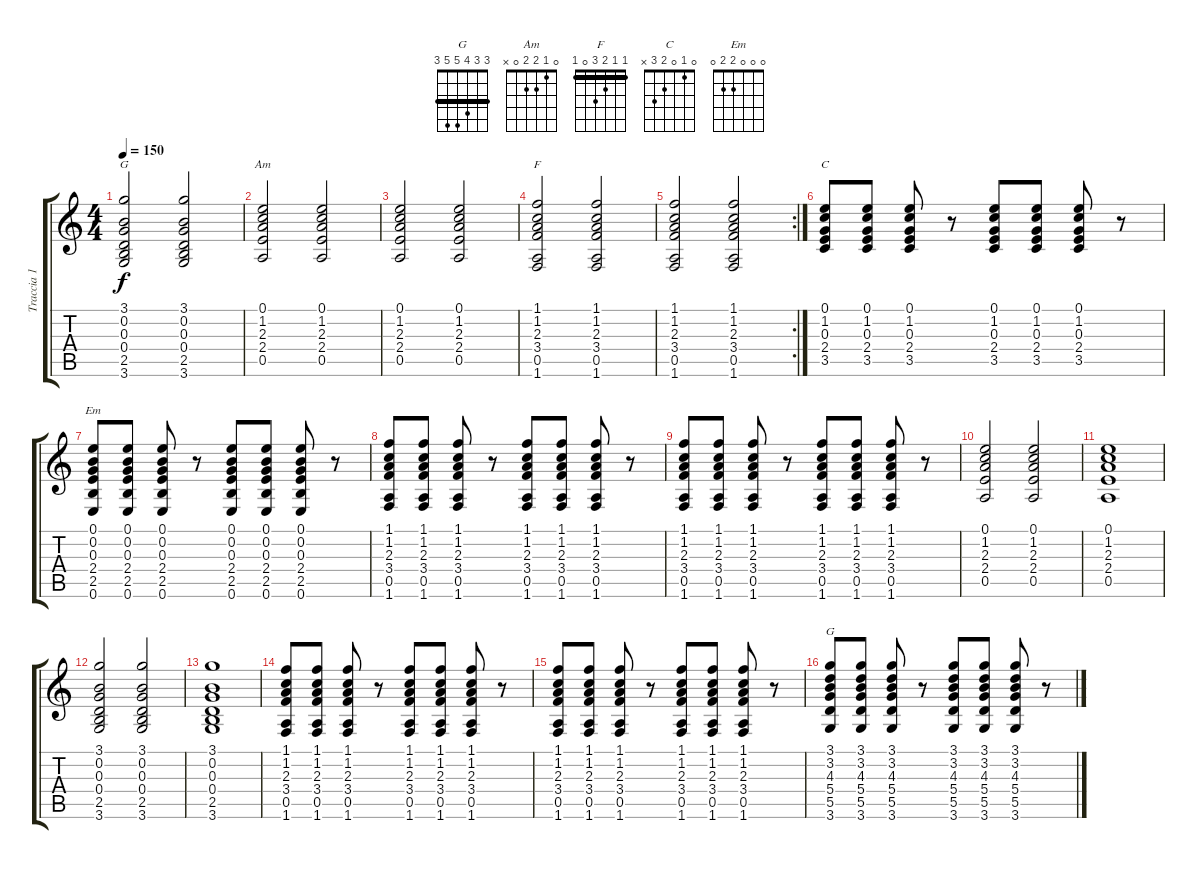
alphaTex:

\track ("Traccia 1" "Traccia 1") {instrument acousticguitarsteel}
\staff {score tabs}
\tuning (E4 B3 G3 D3 A2 E2) {hide}
\chord ("G" 3 0 0 0 2 3)
\chord ("Am" 0 1 2 2 0 x)
\chord ("F" 1 1 2 3 0 1) {barre 1}
\chord ("C" 0 1 0 2 3 x)
\chord ("Em" 0 0 0 2 2 0)
\chord ("G" 3 3 4 5 5 3) {barre 3}
\ts (4 4)
\tempo 150
\clef g2
\ks c
(3.1 0.2 0.3 0.4 2.5 3.6).2{ch "G" dy f} (3.1 0.2 0.3 0.4 2.5 3.6).2 |
(0.1 1.2 2.3 2.4 0.5).2{ch "Am"} (0.1 1.2 2.3 2.4 0.5).2 |
(0.1 1.2 2.3 2.4 0.5).2 (0.1 1.2 2.3 2.4 0.5).2 |
(1.1 1.2 2.3 3.4 0.5 1.6).2{ch "F"} (1.1 1.2 2.3 3.4 0.5 1.6).2 |
\rc 2
(1.1 1.2 2.3 3.4 0.5 1.6).2 (1.1 1.2 2.3 3.4 0.5 1.6).2 |
(0.1 1.2 0.3 2.4 3.5).8{ch "C"} (0.1 1.2 0.3 2.4 3.5).8 (0.1 1.2 0.3 2.4 3.5).8 r.8 (0.1 1.2 0.3 2.4 3.5).8 (0.1 1.2 0.3 2.4 3.5).8 (0.1 1.2 0.3 2.4 3.5).8 r.8 |
(0.1 0.2 0.3 2.4 2.5 0.6).8{ch "Em"} (0.1 0.2 0.3 2.4 2.5 0.6).8 (0.1 0.2 0.3 2.4 2.5 0.6).8 r.8 (0.1 0.2 0.3 2.4 2.5 0.6).8 (0.1 0.2 0.3 2.4 2.5 0.6).8 (0.1 0.2 0.3 2.4 2.5 0.6).8 r.8 |
(1.1 1.2 2.3 3.4 0.5 1.6).8 (1.1 1.2 2.3 3.4 0.5 1.6).8 (1.1 1.2 2.3 3.4 0.5 1.6).8 r.8 (1.1 1.2 2.3 3.4 0.5 1.6).8 (1.1 1.2 2.3 3.4 0.5 1.6).8 (1.1 1.2 2.3 3.4 0.5 1.6).8 r.8 |
(1.1 1.2 2.3 3.4 0.5 1.6).8 (1.1 1.2 2.3 3.4 0.5 1.6).8 (1.1 1.2 2.3 3.4 0.5 1.6).8 r.8 (1.1 1.2 2.3 3.4 0.5 1.6).8 (1.1 1.2 2.3 3.4 0.5 1.6).8 (1.1 1.2 2.3 3.4 0.5 1.6).8 r.8 |
(0.1 1.2 2.3 2.4 0.5).2 (0.1 1.2 2.3 2.4 0.5).2 |
(0.1 1.2 2.3 2.4 0.5).1 |
(3.1 0.2 0.3 0.4 2.5 3.6).2 (3.1 0.2 0.3 0.4 2.5 3.6).2 |
(3.1 0.2 0.3 0.4 2.5 3.6).1 |
(1.1 1.2 2.3 3.4 0.5 1.6).8 (1.1 1.2 2.3 3.4 0.5 1.6).8 (1.1 1.2 2.3 3.4 0.5 1.6).8 r.8 (1.1 1.2 2.3 3.4 0.5 1.6).8 (1.1 1.2 2.3 3.4 0.5 1.6).8 (1.1 1.2 2.3 3.4 0.5 1.6).8 r.8 |
(1.1 1.2 2.3 3.4 0.5 1.6).8 (1.1 1.2 2.3 3.4 0.5 1.6).8 (1.1 1.2 2.3 3.4 0.5 1.6).8 r.8 (1.1 1.2 2.3 3.4 0.5 1.6).8 (1.1 1.2 2.3 3.4 0.5 1.6).8 (1.1 1.2 2.3 3.4 0.5 1.6).8 r.8 |
(3.1 3.2 4.3 5.4 5.5 3.6).8{ch "G"} (3.1 3.2 4.3 5.4 5.5 3.6).8 (3.1 3.2 4.3 5.4 5.5 3.6).8 r.8 (3.1 3.2 4.3 5.4 5.5 3.6).8 (3.1 3.2 4.3 5.4 5.5 3.6).8 (3.1 3.2 4.3 5.4 5.5 3.6).8 r.8
